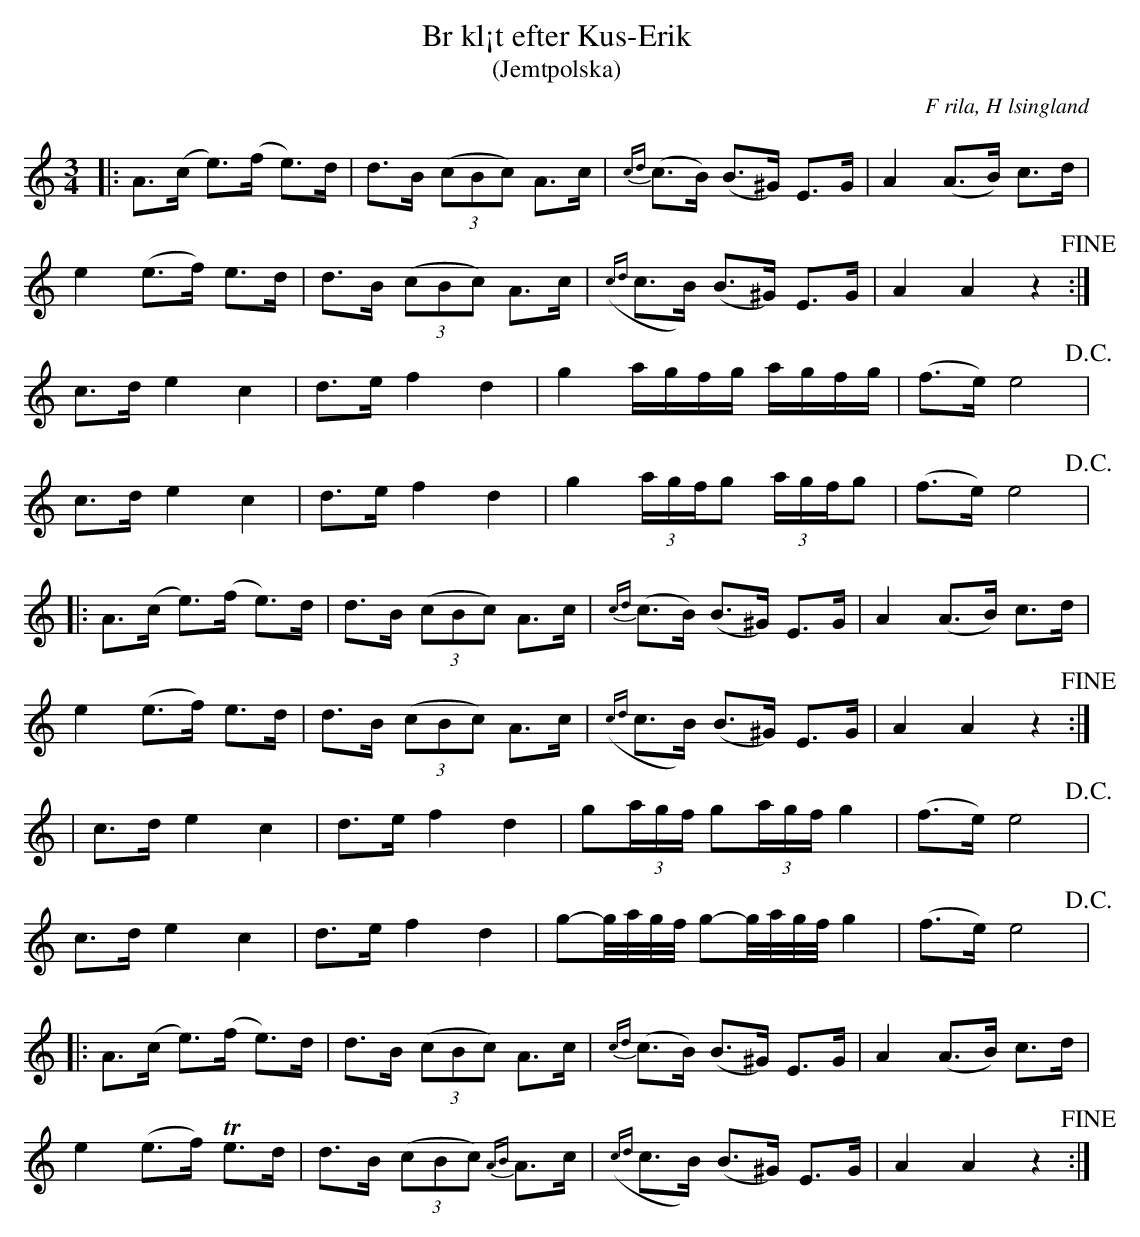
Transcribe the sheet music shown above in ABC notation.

X:1
T: Br kl¡t efter Kus-Erik
T: (Jemtpolska)
O: F rila, H lsingland
M: 3/4
L: 1/8
K: Am
|:A>(c e>)(f e)>d | d>B ((3cBc) A>c | {cd}(c>B) (B>^G)   E>G      | A2    (A>B) c>d  |
e2   (e>f) e>d  | d>B ((3cBc) A>c | ({cd}c>B)    (B>^G)   E>G      | A2    A2    z2  !fine! :|
K: C
c>d  e2    c2   | d>e f2      d2  | g2        a/g/f/g/ a/g/f/g/ | (f>e) e4 !D.C.!       |
c>d  e2    c2   | d>e f2      d2  | g2        (3a/g/f/g (3a/g/f/g | (f>e) e4 !D.C.!       |
|:A>(c e>)(f e)>d | d>B ((3cBc) A>c | {cd}(c>B) (B>^G)   E>G      | A2    (A>B) c>d  |
e2   (e>f) e>d  | d>B ((3cBc) A>c | ({cd}c>B)    (B>^G)   E>G      | A2    A2    z2  !fine! :|
K: C
|c>d  e2    c2   | d>e f2      d2  | g(3a/g/f/        g(3a/g/f/ g2 | (f>e) e4 !D.C.!       |
c>d  e2    c2   | d>e f2      d2  | g-g//a//g//f//        g-g//a//g//f// g2  | (f>e) e4 !D.C.!       |
|:A>(c e>)(f e)>d | d>B ((3cBc) A>c | {cd}(c>B) (B>^G)   E>G      | A2    (A>B) c>d  |
e2   (e>f) Te>d  | d>B ((3cBc) {AB}A>c | ({cd}c>B)    (B>^G)   E>G      | A2    A2    z2  !fine! :|
